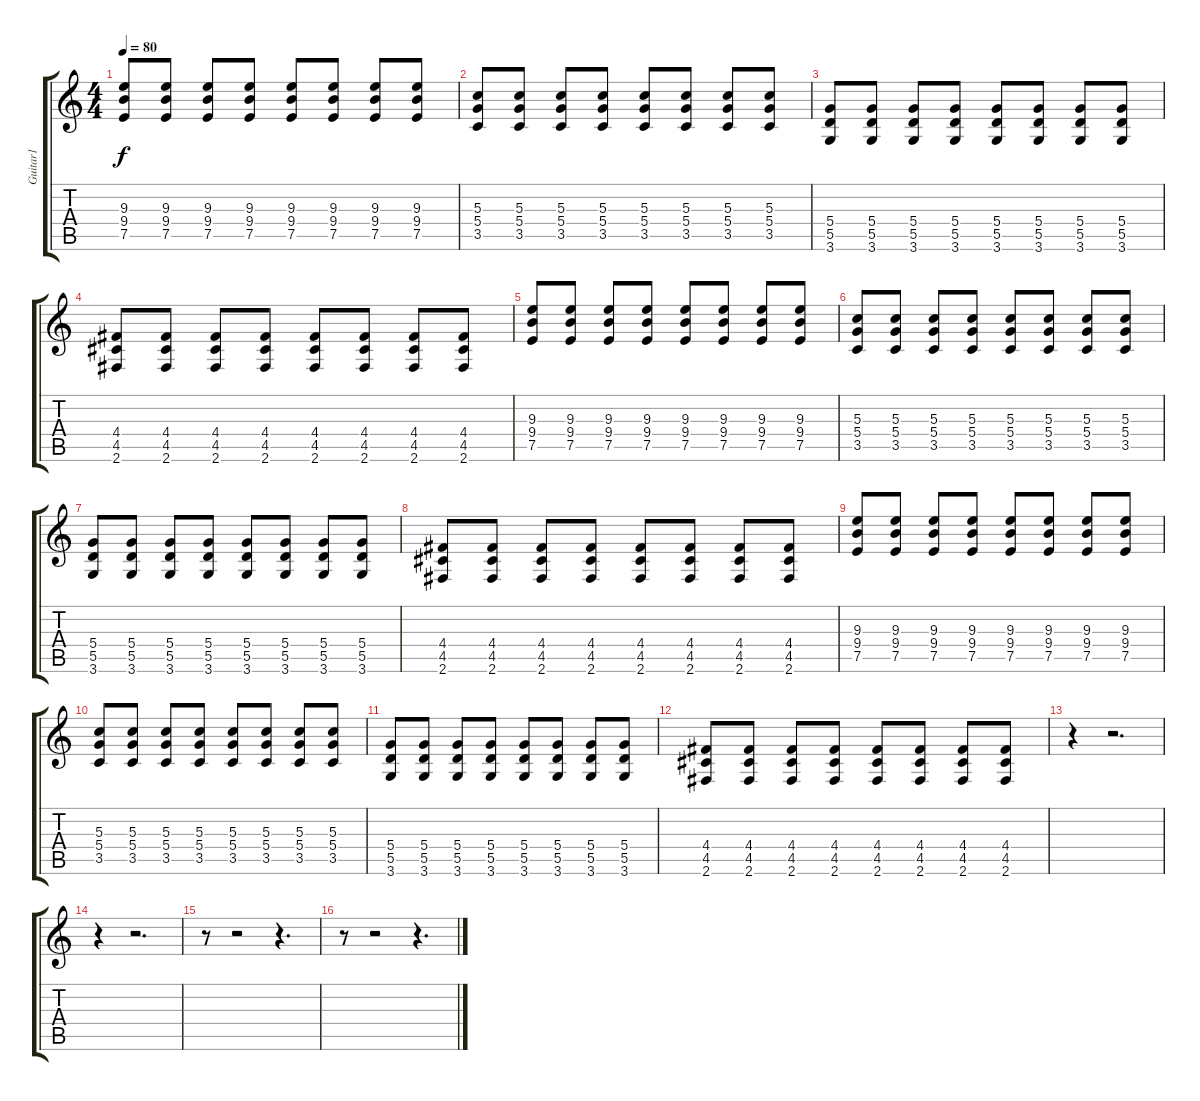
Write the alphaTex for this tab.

\track ("Guitar1" "Guitar1") {instrument distortionguitar}
\staff {score tabs}
\tuning (E4 B3 G3 D3 A2 E2) {hide}
\ts (4 4)
\tempo 80
\clef g2
\ks c
(9.3 9.4 7.5).8{dy f} (9.3 9.4 7.5).8 (9.3 9.4 7.5).8 (9.3 9.4 7.5).8 (9.3 9.4 7.5).8 (9.3 9.4 7.5).8 (9.3 9.4 7.5).8 (9.3 9.4 7.5).8 |
(5.3 5.4 3.5).8 (5.3 5.4 3.5).8 (5.3 5.4 3.5).8 (5.3 5.4 3.5).8 (5.3 5.4 3.5).8 (5.3 5.4 3.5).8 (5.3 5.4 3.5).8 (5.3 5.4 3.5).8 |
(5.4 5.5 3.6).8 (5.4 5.5 3.6).8 (5.4 5.5 3.6).8 (5.4 5.5 3.6).8 (5.4 5.5 3.6).8 (5.4 5.5 3.6).8 (5.4 5.5 3.6).8 (5.4 5.5 3.6).8 |
(4.4 4.5 2.6).8 (4.4 4.5 2.6).8 (4.4 4.5 2.6).8 (4.4 4.5 2.6).8 (4.4 4.5 2.6).8 (4.4 4.5 2.6).8 (4.4 4.5 2.6).8 (4.4 4.5 2.6).8 |
(9.3 9.4 7.5).8 (9.3 9.4 7.5).8 (9.3 9.4 7.5).8 (9.3 9.4 7.5).8 (9.3 9.4 7.5).8 (9.3 9.4 7.5).8 (9.3 9.4 7.5).8 (9.3 9.4 7.5).8 |
(5.3 5.4 3.5).8 (5.3 5.4 3.5).8 (5.3 5.4 3.5).8 (5.3 5.4 3.5).8 (5.3 5.4 3.5).8 (5.3 5.4 3.5).8 (5.3 5.4 3.5).8 (5.3 5.4 3.5).8 |
(5.4 5.5 3.6).8 (5.4 5.5 3.6).8 (5.4 5.5 3.6).8 (5.4 5.5 3.6).8 (5.4 5.5 3.6).8 (5.4 5.5 3.6).8 (5.4 5.5 3.6).8 (5.4 5.5 3.6).8 |
(4.4 4.5 2.6).8 (4.4 4.5 2.6).8 (4.4 4.5 2.6).8 (4.4 4.5 2.6).8 (4.4 4.5 2.6).8 (4.4 4.5 2.6).8 (4.4 4.5 2.6).8 (4.4 4.5 2.6).8 |
(9.3 9.4 7.5).8 (9.3 9.4 7.5).8 (9.3 9.4 7.5).8 (9.3 9.4 7.5).8 (9.3 9.4 7.5).8 (9.3 9.4 7.5).8 (9.3 9.4 7.5).8 (9.3 9.4 7.5).8 |
(5.3 5.4 3.5).8 (5.3 5.4 3.5).8 (5.3 5.4 3.5).8 (5.3 5.4 3.5).8 (5.3 5.4 3.5).8 (5.3 5.4 3.5).8 (5.3 5.4 3.5).8 (5.3 5.4 3.5).8 |
(5.4 5.5 3.6).8 (5.4 5.5 3.6).8 (5.4 5.5 3.6).8 (5.4 5.5 3.6).8 (5.4 5.5 3.6).8 (5.4 5.5 3.6).8 (5.4 5.5 3.6).8 (5.4 5.5 3.6).8 |
(4.4 4.5 2.6).8 (4.4 4.5 2.6).8 (4.4 4.5 2.6).8 (4.4 4.5 2.6).8 (4.4 4.5 2.6).8 (4.4 4.5 2.6).8 (4.4 4.5 2.6).8 (4.4 4.5 2.6).8 |
r.4 r.2{d} |
r.4 r.2{d} |
r.8 r.2 r.4{d} |
r.8 r.2 r.4{d}
